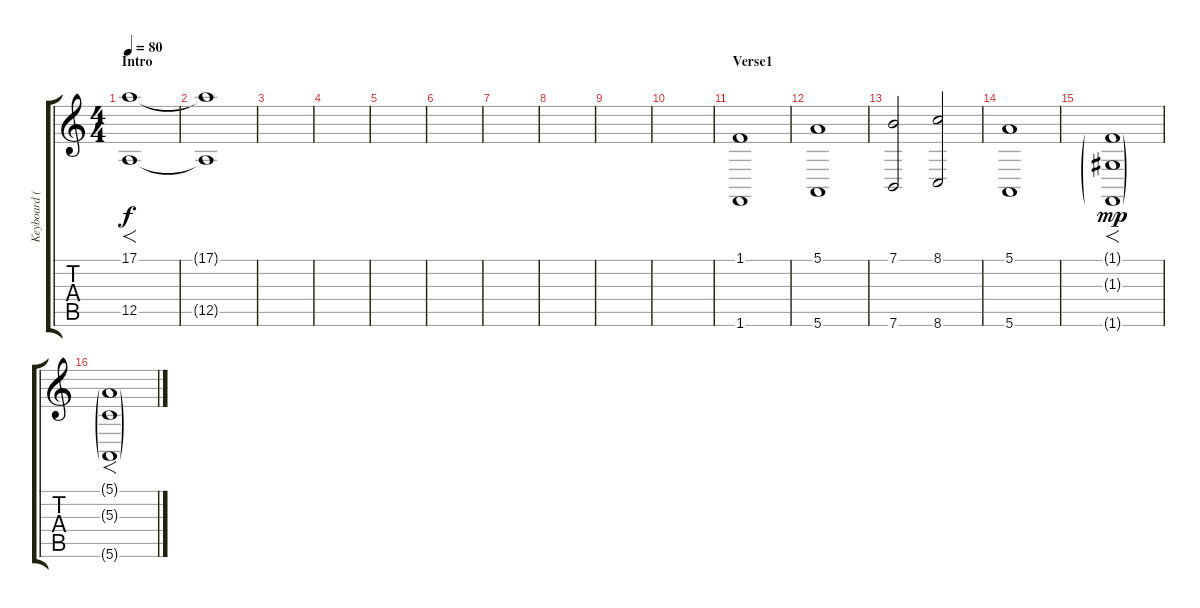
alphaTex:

\track ("Keyboard (Madonna Wayne Gacy)" "Keyboard (") {instrument stringensemble1}
\staff {score tabs}
\tuning (E4 B3 G3 D3 A2 E2) {hide}
\ts (4 4)
\section ("" "Intro")
\tempo 80
\clef g2
\ks c
(17.1 12.5).1{f dy f instrument stringensemble1} |
(17.1{t} 12.5{t}).1 |
|
|
|
|
|
|
|
|
\section ("" "Verse1")
(1.1 1.6).1 |
(5.1 5.6).1 |
(7.1 7.6).2 (8.1 8.6).2 |
(5.1 5.6).1 |
(1.1{g} 1.3{g} 1.6{g}).1{f dy mp} |
(5.1{g} 5.3{g} 5.6{g}).1{f}
